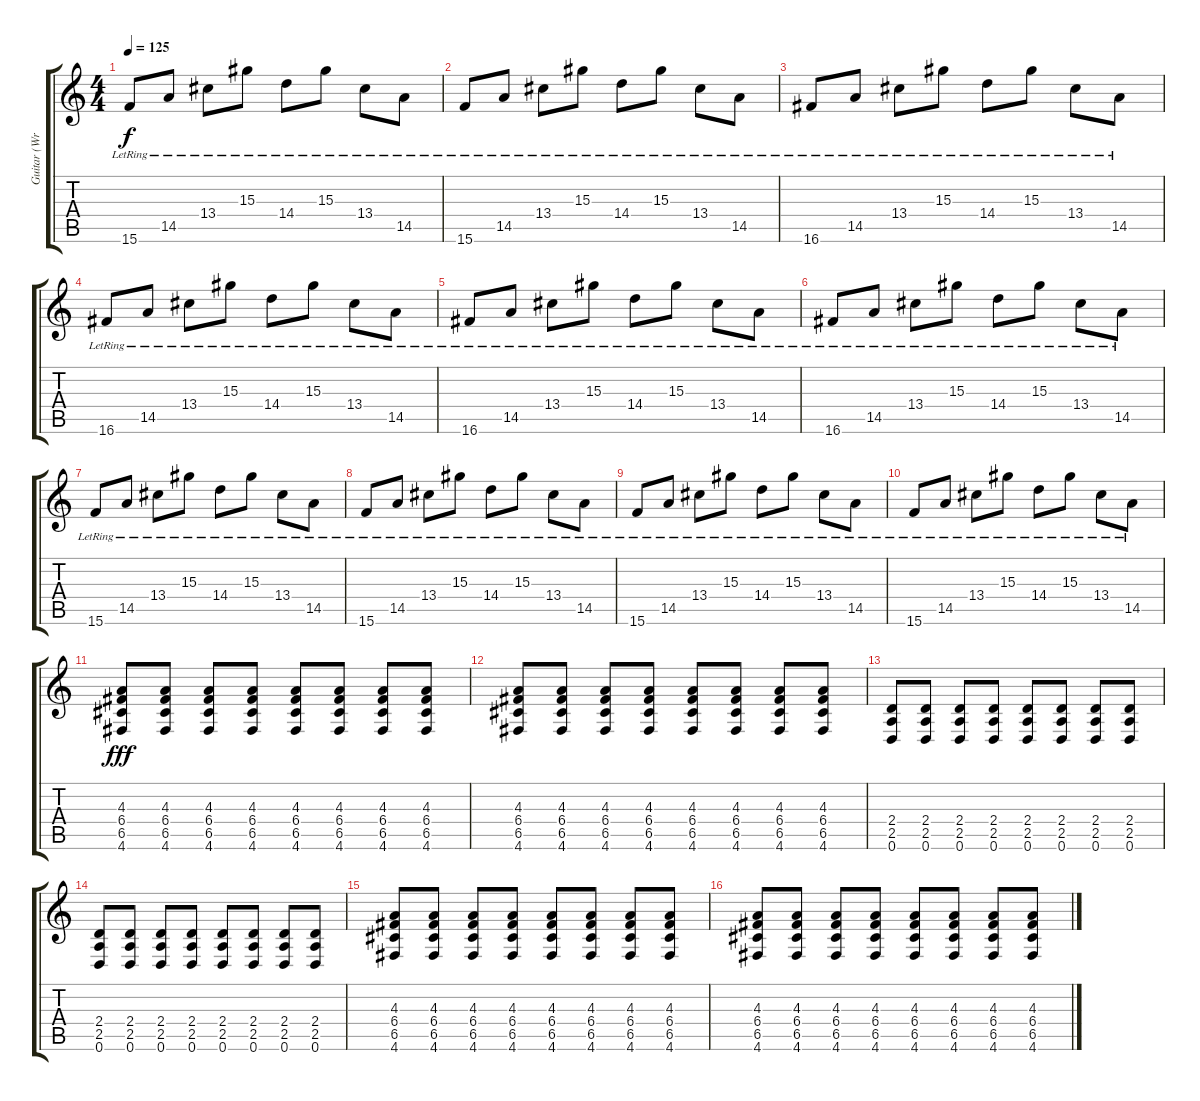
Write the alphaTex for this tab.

\track ("Guitar (Wredhe/Huss)" "Guitar (Wr") {instrument distortionguitar}
\staff {score tabs}
\tuning (D4 A3 F3 C3 G2 D2) {hide}
\ts (4 4)
\tempo 125
\clef g2
\ks c
15.6{lr}.8{dy f} 14.5{lr}.8 13.4{lr}.8 15.3{lr}.8 14.4{lr}.8 15.3{lr}.8 13.4{lr}.8 14.5{lr}.8 |
15.6{lr}.8 14.5{lr}.8 13.4{lr}.8 15.3{lr}.8 14.4{lr}.8 15.3{lr}.8 13.4{lr}.8 14.5{lr}.8 |
16.6{lr}.8 14.5{lr}.8 13.4{lr}.8 15.3{lr}.8 14.4{lr}.8 15.3{lr}.8 13.4{lr}.8 14.5{lr}.8 |
16.6{lr}.8 14.5{lr}.8 13.4{lr}.8 15.3{lr}.8 14.4{lr}.8 15.3{lr}.8 13.4{lr}.8 14.5{lr}.8 |
16.6{lr}.8 14.5{lr}.8 13.4{lr}.8 15.3{lr}.8 14.4{lr}.8 15.3{lr}.8 13.4{lr}.8 14.5{lr}.8 |
16.6{lr}.8 14.5{lr}.8 13.4{lr}.8 15.3{lr}.8 14.4{lr}.8 15.3{lr}.8 13.4{lr}.8 14.5{lr}.8 |
15.6{lr}.8 14.5{lr}.8 13.4{lr}.8 15.3{lr}.8 14.4{lr}.8 15.3{lr}.8 13.4{lr}.8 14.5{lr}.8 |
15.6{lr}.8 14.5{lr}.8 13.4{lr}.8 15.3{lr}.8 14.4{lr}.8 15.3{lr}.8 13.4{lr}.8 14.5{lr}.8 |
15.6{lr}.8 14.5{lr}.8 13.4{lr}.8 15.3{lr}.8 14.4{lr}.8 15.3{lr}.8 13.4{lr}.8 14.5{lr}.8 |
15.6{lr}.8 14.5{lr}.8 13.4{lr}.8 15.3{lr}.8 14.4{lr}.8 15.3{lr}.8 13.4{lr}.8 14.5{lr}.8 |
(4.3 6.4 6.5 4.6).8{dy fff volume 10 instrument distortionguitar} (4.3 6.4 6.5 4.6).8 (4.3 6.4 6.5 4.6).8 (4.3 6.4 6.5 4.6).8 (4.3 6.4 6.5 4.6).8 (4.3 6.4 6.5 4.6).8 (4.3 6.4 6.5 4.6).8 (4.3 6.4 6.5 4.6).8 |
(4.3 6.4 6.5 4.6).8 (4.3 6.4 6.5 4.6).8 (4.3 6.4 6.5 4.6).8 (4.3 6.4 6.5 4.6).8 (4.3 6.4 6.5 4.6).8 (4.3 6.4 6.5 4.6).8 (4.3 6.4 6.5 4.6).8 (4.3 6.4 6.5 4.6).8 |
(2.4 2.5 0.6).8 (2.4 2.5 0.6).8 (2.4 2.5 0.6).8 (2.4 2.5 0.6).8 (2.4 2.5 0.6).8 (2.4 2.5 0.6).8 (2.4 2.5 0.6).8 (2.4 2.5 0.6).8 |
(2.4 2.5 0.6).8 (2.4 2.5 0.6).8 (2.4 2.5 0.6).8 (2.4 2.5 0.6).8 (2.4 2.5 0.6).8 (2.4 2.5 0.6).8 (2.4 2.5 0.6).8 (2.4 2.5 0.6).8 |
(4.3 6.4 6.5 4.6).8{instrument distortionguitar} (4.3 6.4 6.5 4.6).8 (4.3 6.4 6.5 4.6).8 (4.3 6.4 6.5 4.6).8 (4.3 6.4 6.5 4.6).8 (4.3 6.4 6.5 4.6).8 (4.3 6.4 6.5 4.6).8 (4.3 6.4 6.5 4.6).8 |
(4.3 6.4 6.5 4.6).8 (4.3 6.4 6.5 4.6).8 (4.3 6.4 6.5 4.6).8 (4.3 6.4 6.5 4.6).8 (4.3 6.4 6.5 4.6).8 (4.3 6.4 6.5 4.6).8 (4.3 6.4 6.5 4.6).8 (4.3 6.4 6.5 4.6).8
